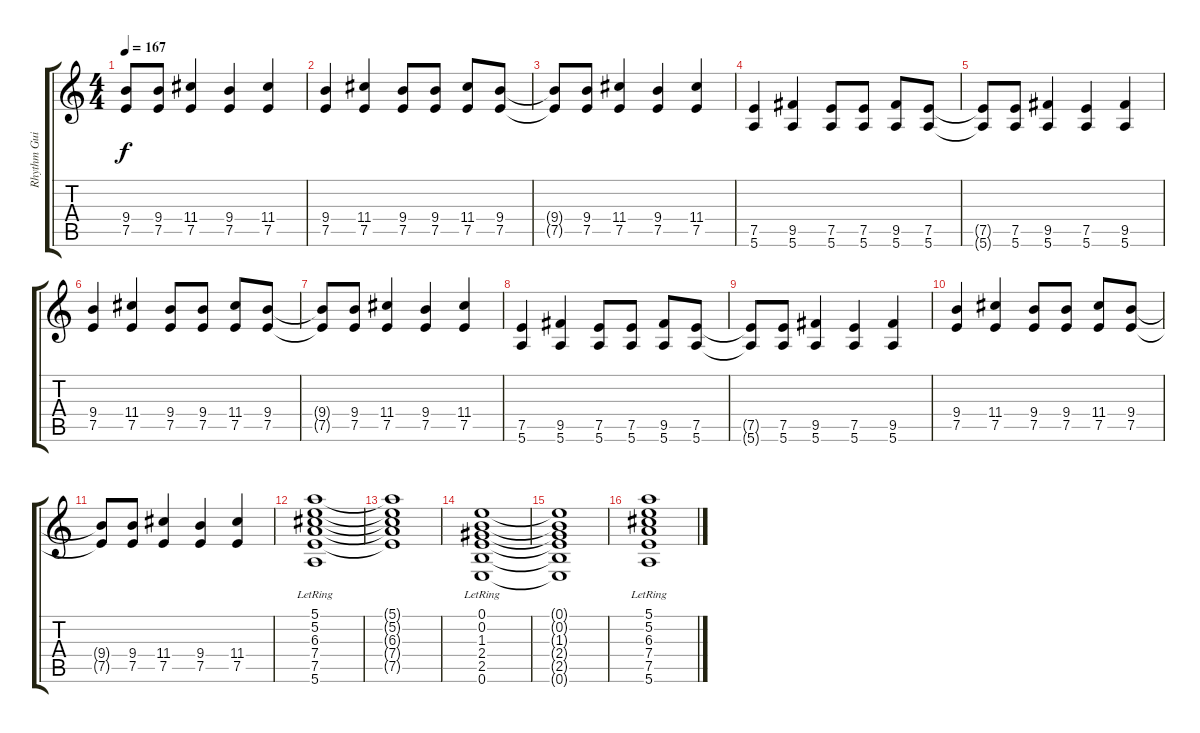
\track ("Rhythm Guitar 1" "Rhythm Gui") {instrument overdrivenguitar}
\staff {score tabs}
\tuning (E4 B3 G3 D3 A2 E2) {hide}
\ts (4 4)
\tempo 167
\clef g2
\ks c
(9.4{t} 7.5{t}).8{dy f} (9.4 7.5).8 (11.4 7.5).4 (9.4 7.5).4 (11.4 7.5).4 |
(9.4 7.5).4 (11.4 7.5).4 (9.4 7.5).8 (9.4 7.5).8 (11.4 7.5).8 (9.4 7.5).8 |
(9.4{t} 7.5{t}).8 (9.4 7.5).8 (11.4 7.5).4 (9.4 7.5).4 (11.4 7.5).4 |
(7.5 5.6).4 (9.5 5.6).4 (7.5 5.6).8 (7.5 5.6).8 (9.5 5.6).8 (7.5 5.6).8 |
(7.5{t} 5.6{t}).8 (7.5 5.6).8 (9.5 5.6).4 (7.5 5.6).4 (9.5 5.6).4 |
(9.4 7.5).4 (11.4 7.5).4 (9.4 7.5).8 (9.4 7.5).8 (11.4 7.5).8 (9.4 7.5).8 |
(9.4{t} 7.5{t}).8 (9.4 7.5).8 (11.4 7.5).4 (9.4 7.5).4 (11.4 7.5).4 |
(7.5 5.6).4 (9.5 5.6).4 (7.5 5.6).8 (7.5 5.6).8 (9.5 5.6).8 (7.5 5.6).8 |
(7.5{t} 5.6{t}).8 (7.5 5.6).8 (9.5 5.6).4 (7.5 5.6).4 (9.5 5.6).4 |
(9.4 7.5).4 (11.4 7.5).4 (9.4 7.5).8 (9.4 7.5).8 (11.4 7.5).8 (9.4 7.5).8 |
(9.4{t} 7.5{t}).8 (9.4 7.5).8 (11.4 7.5).4 (9.4 7.5).4 (11.4 7.5).4 |
(5.1{lr} 5.2{lr} 6.3{lr} 7.4{lr} 7.5{lr} 5.6{lr}).1 |
(5.1{t} 5.2{t} 6.3{t} 7.4{t} 7.5{t}).1 |
(0.1{lr} 0.2{lr} 1.3{lr} 2.4{lr} 2.5{lr} 0.6{lr}).1 |
(0.1{t} 0.2{t} 1.3{t} 2.4{t} 2.5{t} 0.6{t}).1 |
(5.1{lr} 5.2{lr} 6.3{lr} 7.4{lr} 7.5{lr} 5.6{lr}).1
